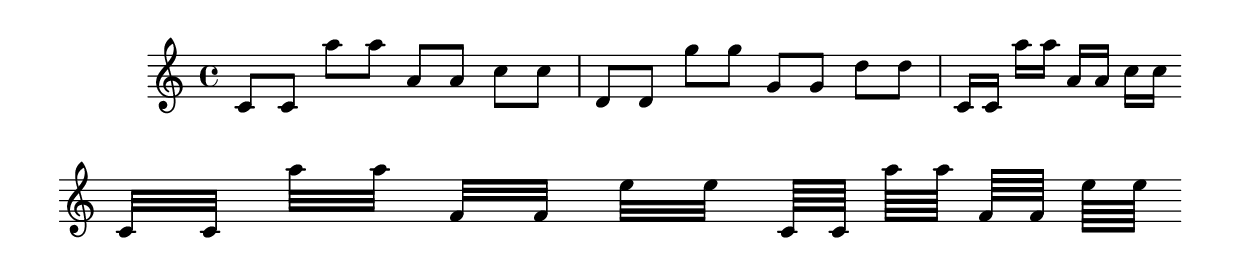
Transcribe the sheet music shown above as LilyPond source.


\version "2.1.30"

\header{

    texidoc = "In this test for beam quant positions for horizontal beams,
staff lines should be covered in all cases. For 32nd beams, the free stem
lengths are between 2 and 1.5."

}

\score{
	\notes\relative c' { 
		 c8[ c]  a''[ a]
		 a,[ a]  c[ c]
		 d,8[ d]  g'[ g]
		 g,[ g]  d'[ d]
		 c,16[ c]  a''[ a]
		 a,[ a ]  c[ c]
		\break
		 c,32[  c]  a''[ a]
		 f,[ f]  e'[ e]
		 c,64[ c]  a''[ a]
		 f,[ f]  e'[ e]
		\break
	}
}


